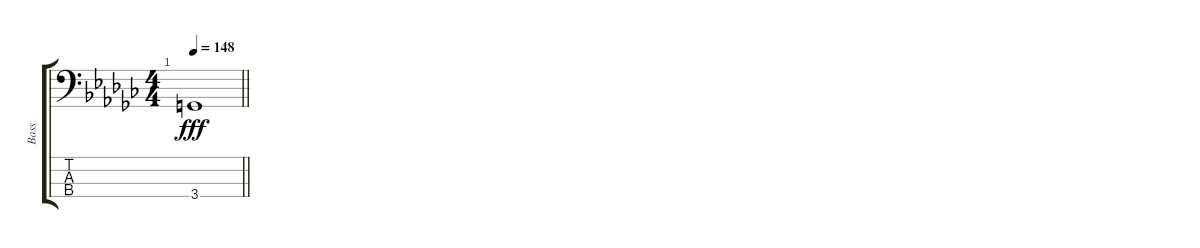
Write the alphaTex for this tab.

\track ("Bass" "Bass") {instrument electricbassfinger}
\staff {score tabs}
\tuning (G2 D2 A1 E1) {hide}
\ts (4 4)
\tempo 148
\clef f4
\barLineRight lightlight
\ks gb
3.4{t}.1{dy fff}
